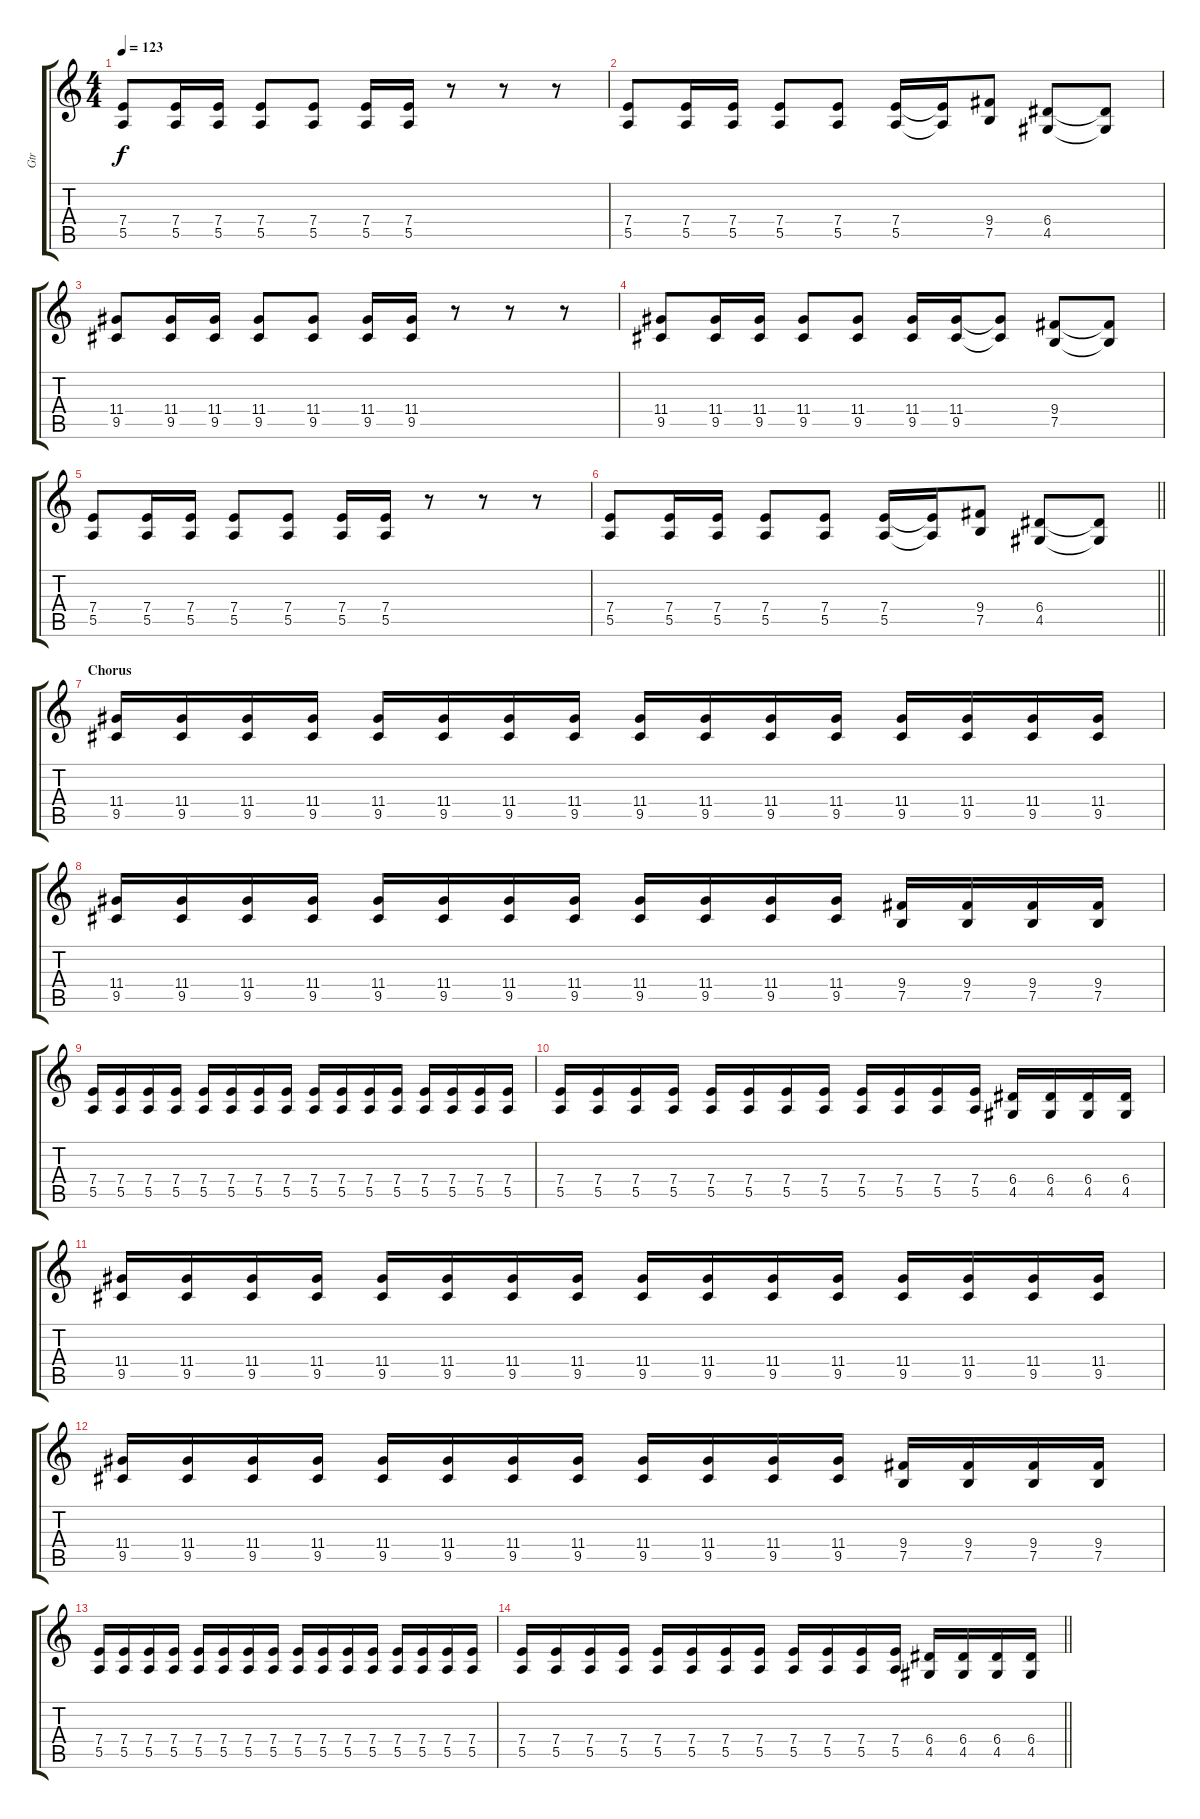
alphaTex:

\track ("Gtr" "Gtr") {instrument distortionguitar}
\staff {score tabs}
\tuning (B3 Gb3 D3 A2 E2 B1) {hide}
\ts (4 4)
\tempo 123
\clef g2
\ks c
(7.4 5.5).8{dy f} (7.4 5.5).16 (7.4 5.5).16 (7.4 5.5).8 (7.4 5.5).8 (7.4 5.5).16 (7.4 5.5).16 r.8 r.8 r.8 |
(7.4 5.5).8 (7.4 5.5).16 (7.4 5.5).16 (7.4 5.5).8 (7.4 5.5).8 (7.4 5.5).16 (7.4{t} 5.5{t}).16 (9.4 7.5).8 (6.4 4.5).8 (6.4{t} 4.5{t}).8 |
(11.4 9.5).8 (11.4 9.5).16 (11.4 9.5).16 (11.4 9.5).8 (11.4 9.5).8 (11.4 9.5).16 (11.4 9.5).16 r.8 r.8 r.8 |
(11.4 9.5).8 (11.4 9.5).16 (11.4 9.5).16 (11.4 9.5).8 (11.4 9.5).8 (11.4 9.5).16 (11.4 9.5).16 (11.4{t} 9.5{t}).8 (9.4 7.5).8 (9.4{t} 7.5{t}).8 |
(7.4 5.5).8 (7.4 5.5).16 (7.4 5.5).16 (7.4 5.5).8 (7.4 5.5).8 (7.4 5.5).16 (7.4 5.5).16 r.8 r.8 r.8 |
\barLineRight lightlight
(7.4 5.5).8 (7.4 5.5).16 (7.4 5.5).16 (7.4 5.5).8 (7.4 5.5).8 (7.4 5.5).16 (7.4{t} 5.5{t}).16 (9.4 7.5).8 (6.4 4.5).8 (6.4{t} 4.5{t}).8 |
\section ("" "Chorus")
(11.4 9.5).16 (11.4 9.5).16 (11.4 9.5).16 (11.4 9.5).16 (11.4 9.5).16 (11.4 9.5).16 (11.4 9.5).16 (11.4 9.5).16 (11.4 9.5).16 (11.4 9.5).16 (11.4 9.5).16 (11.4 9.5).16 (11.4 9.5).16 (11.4 9.5).16 (11.4 9.5).16 (11.4 9.5).16 |
(11.4 9.5).16 (11.4 9.5).16 (11.4 9.5).16 (11.4 9.5).16 (11.4 9.5).16 (11.4 9.5).16 (11.4 9.5).16 (11.4 9.5).16 (11.4 9.5).16 (11.4 9.5).16 (11.4 9.5).16 (11.4 9.5).16 (9.4 7.5).16 (9.4 7.5).16 (9.4 7.5).16 (9.4 7.5).16 |
(7.4 5.5).16 (7.4 5.5).16 (7.4 5.5).16 (7.4 5.5).16 (7.4 5.5).16 (7.4 5.5).16 (7.4 5.5).16 (7.4 5.5).16 (7.4 5.5).16 (7.4 5.5).16 (7.4 5.5).16 (7.4 5.5).16 (7.4 5.5).16 (7.4 5.5).16 (7.4 5.5).16 (7.4 5.5).16 |
(7.4 5.5).16 (7.4 5.5).16 (7.4 5.5).16 (7.4 5.5).16 (7.4 5.5).16 (7.4 5.5).16 (7.4 5.5).16 (7.4 5.5).16 (7.4 5.5).16 (7.4 5.5).16 (7.4 5.5).16 (7.4 5.5).16 (6.4 4.5).16 (6.4 4.5).16 (6.4 4.5).16 (6.4 4.5).16 |
(11.4 9.5).16 (11.4 9.5).16 (11.4 9.5).16 (11.4 9.5).16 (11.4 9.5).16 (11.4 9.5).16 (11.4 9.5).16 (11.4 9.5).16 (11.4 9.5).16 (11.4 9.5).16 (11.4 9.5).16 (11.4 9.5).16 (11.4 9.5).16 (11.4 9.5).16 (11.4 9.5).16 (11.4 9.5).16 |
(11.4 9.5).16 (11.4 9.5).16 (11.4 9.5).16 (11.4 9.5).16 (11.4 9.5).16 (11.4 9.5).16 (11.4 9.5).16 (11.4 9.5).16 (11.4 9.5).16 (11.4 9.5).16 (11.4 9.5).16 (11.4 9.5).16 (9.4 7.5).16 (9.4 7.5).16 (9.4 7.5).16 (9.4 7.5).16 |
(7.4 5.5).16 (7.4 5.5).16 (7.4 5.5).16 (7.4 5.5).16 (7.4 5.5).16 (7.4 5.5).16 (7.4 5.5).16 (7.4 5.5).16 (7.4 5.5).16 (7.4 5.5).16 (7.4 5.5).16 (7.4 5.5).16 (7.4 5.5).16 (7.4 5.5).16 (7.4 5.5).16 (7.4 5.5).16 |
\barLineRight lightlight
(7.4 5.5).16 (7.4 5.5).16 (7.4 5.5).16 (7.4 5.5).16 (7.4 5.5).16 (7.4 5.5).16 (7.4 5.5).16 (7.4 5.5).16 (7.4 5.5).16 (7.4 5.5).16 (7.4 5.5).16 (7.4 5.5).16 (6.4 4.5).16 (6.4 4.5).16 (6.4 4.5).16 (6.4 4.5).16
